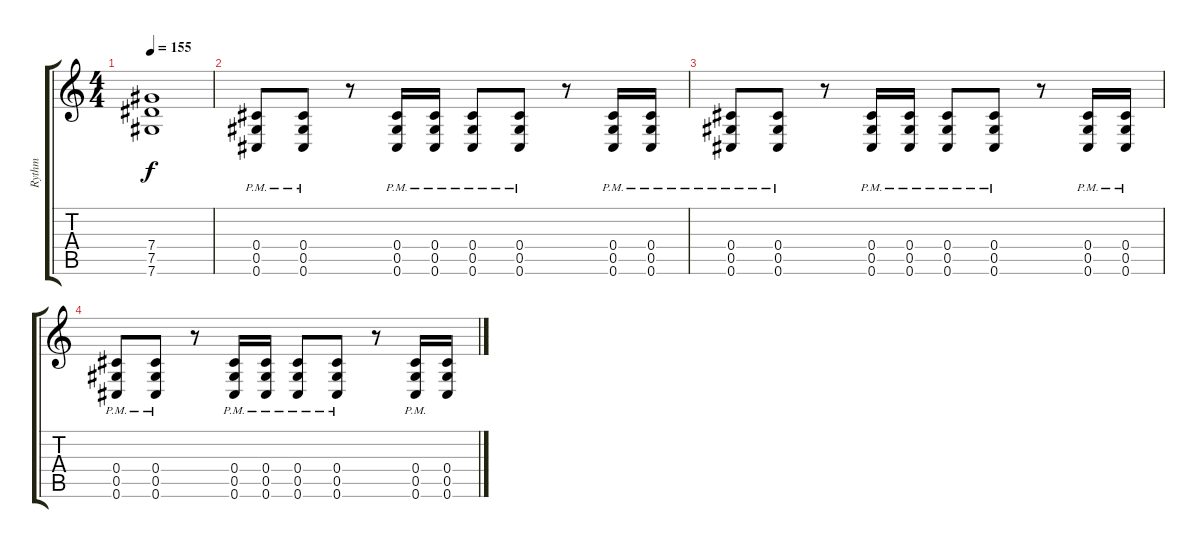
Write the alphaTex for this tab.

\track ("Rythm" "Rythm") {instrument overdrivenguitar}
\staff {score tabs}
\tuning (Eb4 Bb3 Gb3 Db3 Ab2 Db2) {hide}
\ts (4 4)
\tempo 155
\clef g2
\ks c
(7.4{t} 7.5{t} 7.6{t}).1{dy f} |
(0.4 0.5 0.6{pm}).8 (0.4 0.5 0.6{pm}).8 r.8 (0.4 0.5 0.6{pm}).16 (0.4 0.5 0.6{pm}).16 (0.4 0.5 0.6{pm}).8 (0.4 0.5 0.6{pm}).8 r.8 (0.4 0.5 0.6{pm}).16 (0.4 0.5 0.6{pm}).16 |
(0.4 0.5 0.6{pm}).8 (0.4 0.5 0.6{pm}).8 r.8 (0.4 0.5 0.6{pm}).16 (0.4 0.5 0.6{pm}).16 (0.4 0.5 0.6{pm}).8 (0.4 0.5 0.6{pm}).8 r.8 (0.4 0.5 0.6{pm}).16 (0.4 0.5 0.6{pm}).16 |
(0.4 0.5 0.6{pm}).8 (0.4 0.5 0.6{pm}).8 r.8 (0.4 0.5 0.6{pm}).16 (0.4 0.5 0.6{pm}).16 (0.4 0.5 0.6{pm}).8 (0.4 0.5 0.6{pm}).8 r.8 (0.4 0.5 0.6{pm}).16 (0.4 0.5 0.6).16
